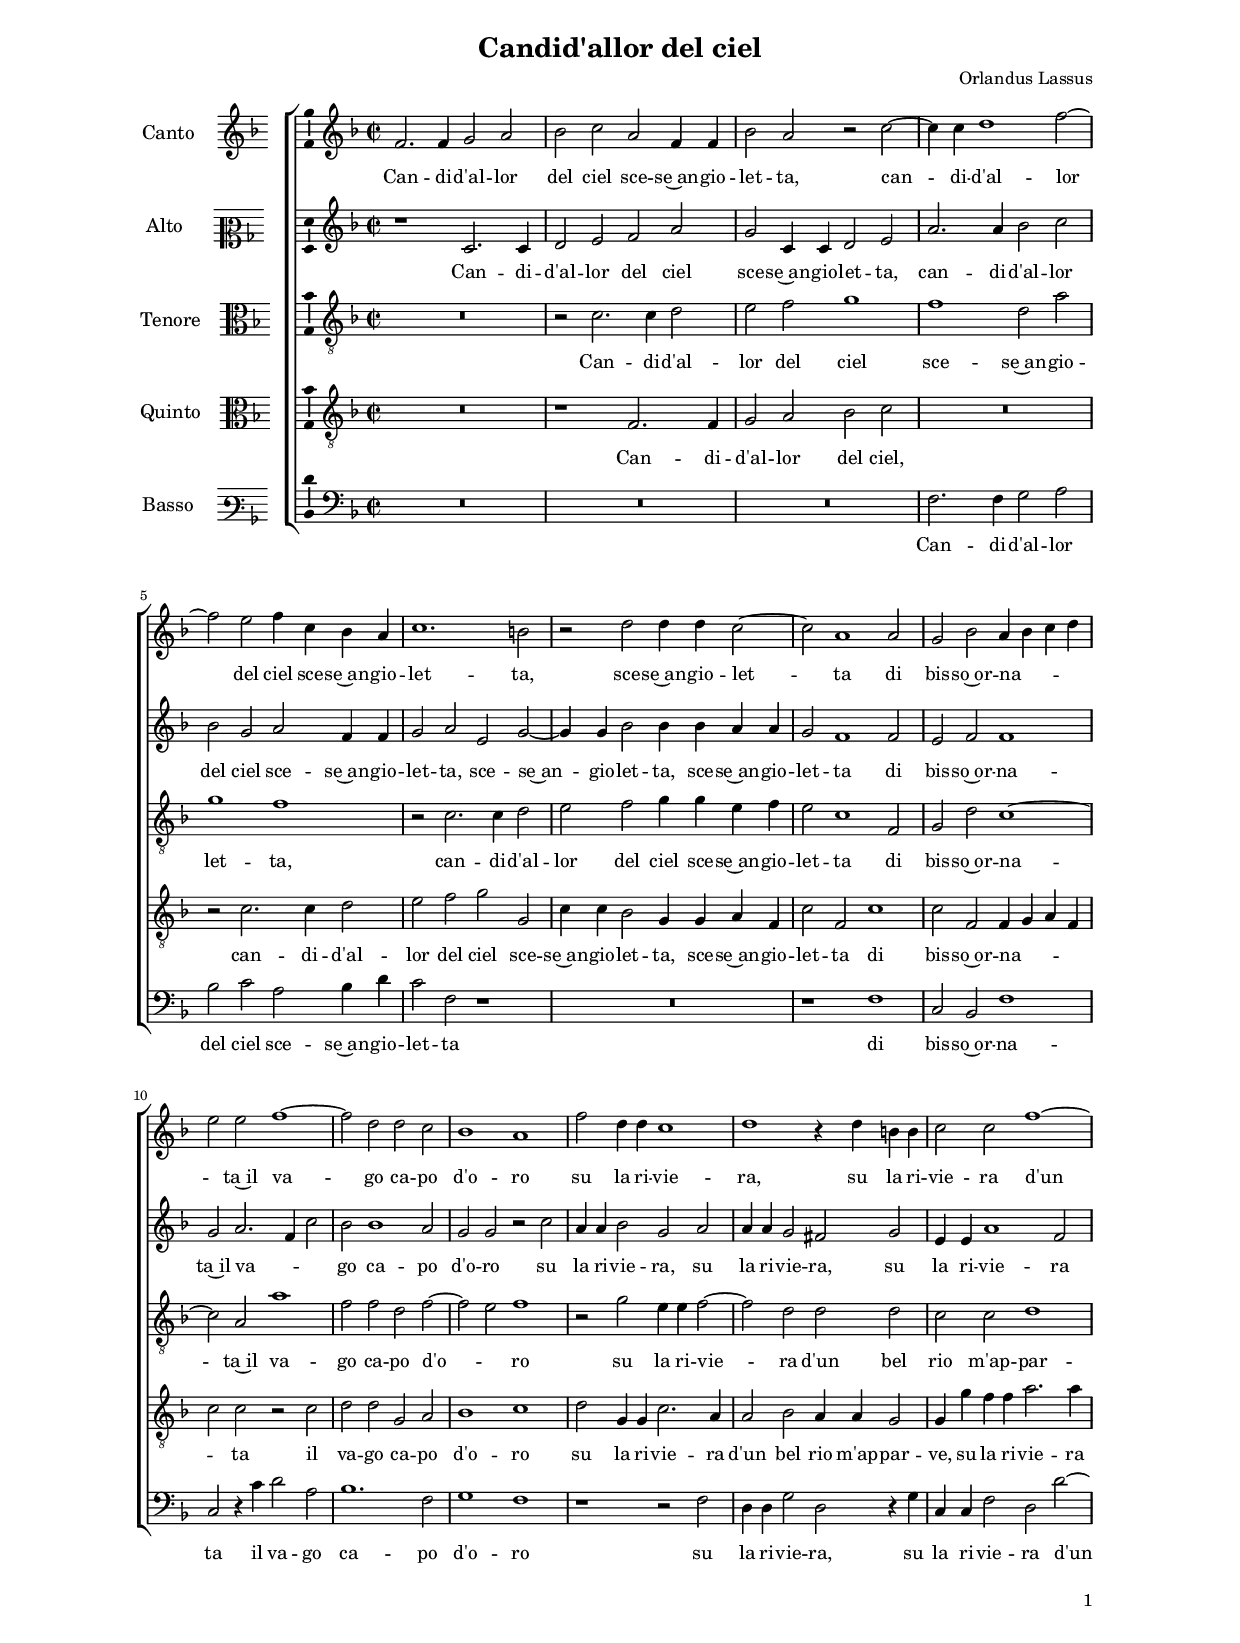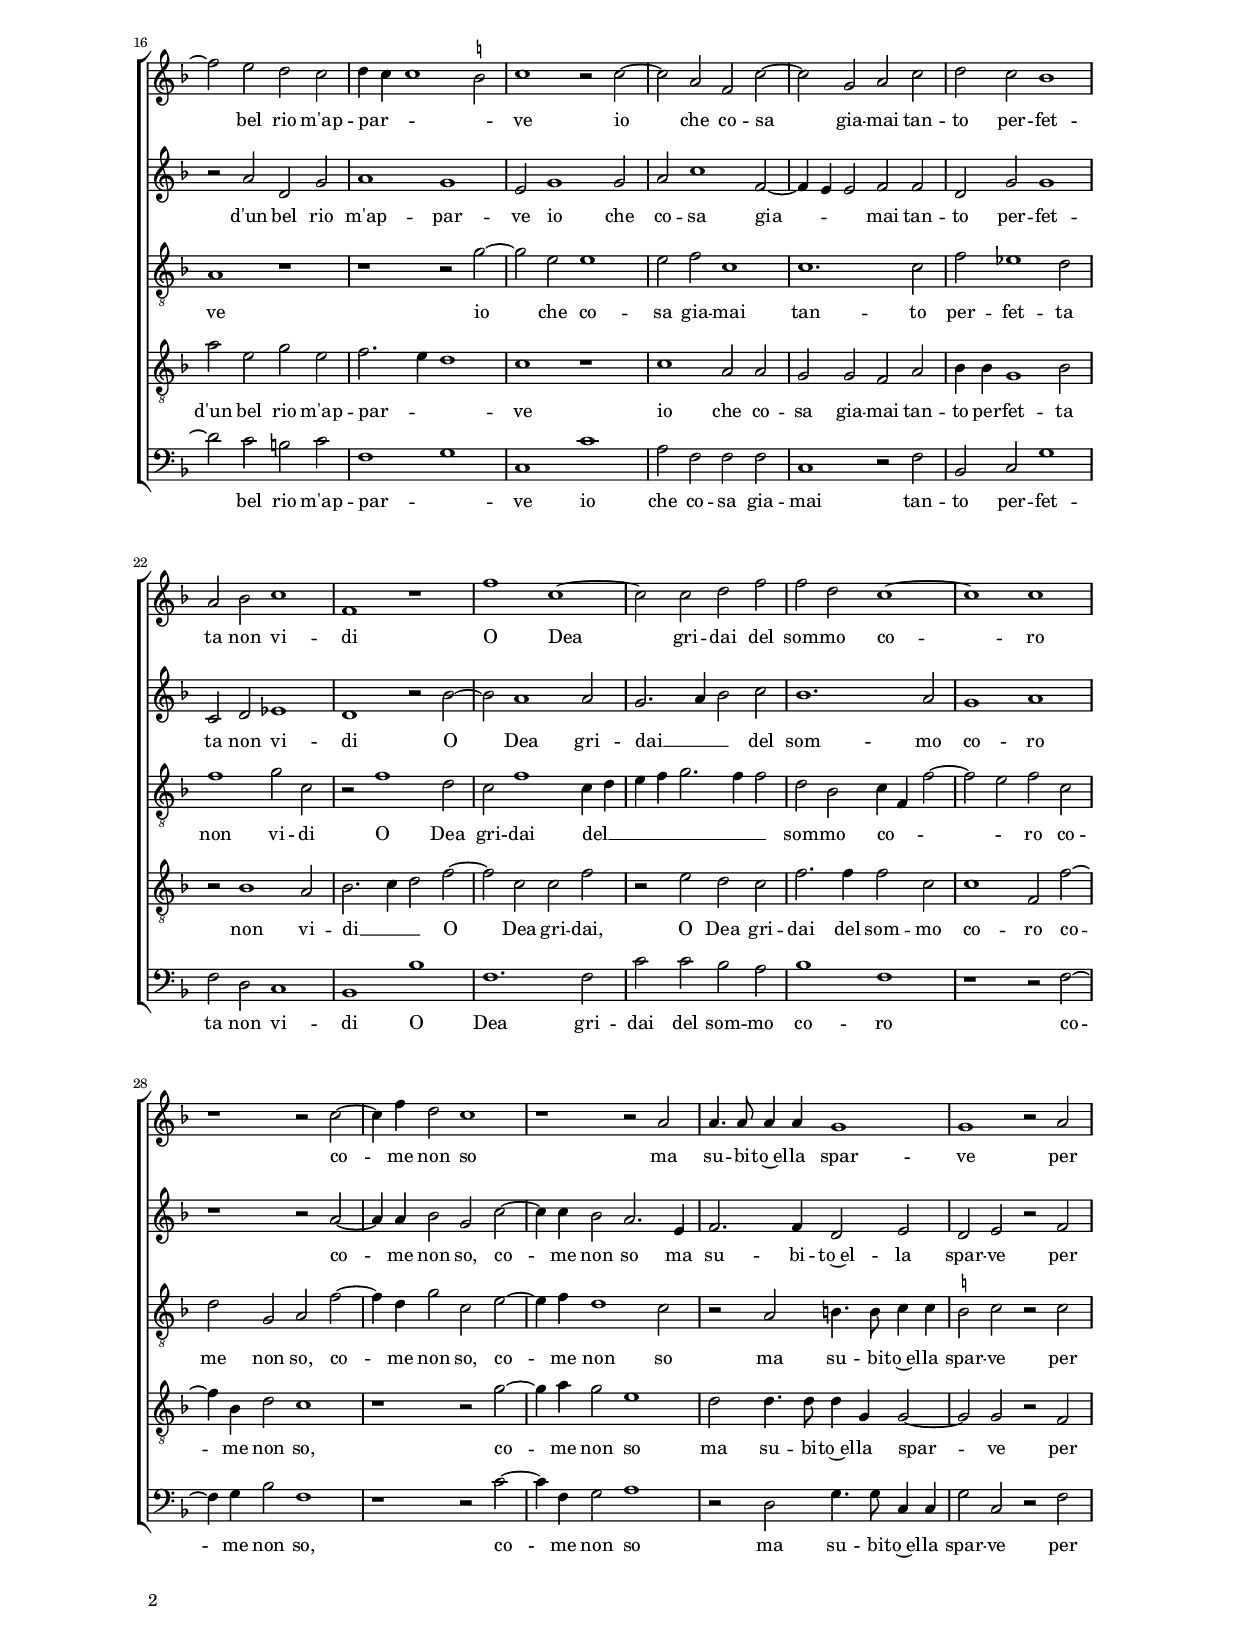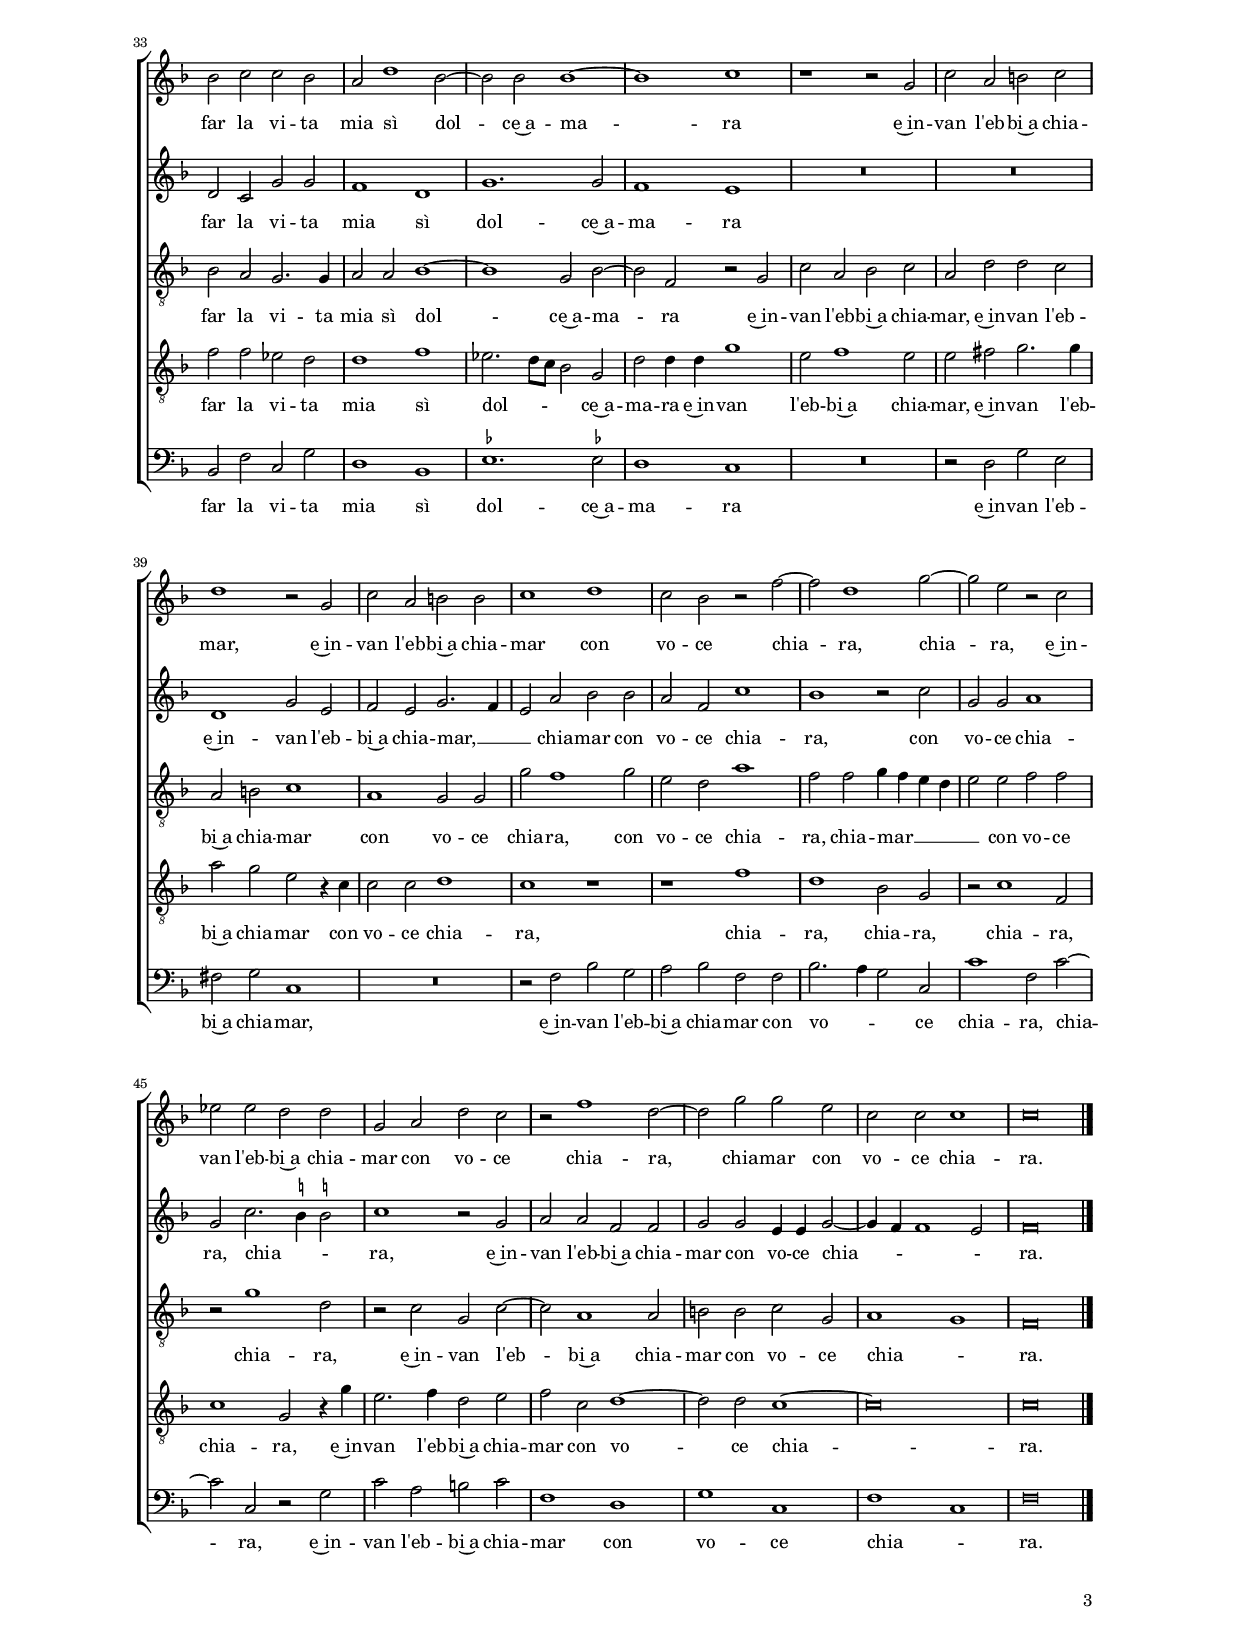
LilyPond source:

\header
{
  title="Candid'allor del ciel"
  composer="Orlandus Lassus"
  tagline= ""
}

\version "2.24.1"
\language deutsch
#(set-global-staff-size 15)
% #(set-default-paper-size "letter")
#(ly:set-option 'point-and-click #f)


\paper
	{
	top-margin = 1.8 \cm
	bottom-margin = 1.2 \cm
	left-margin = 2.5 \cm
	right-margin = 2.5 \cm
	ragged-bottom = ##f
	ragged-last-bottom = ##f
	print-page-number = ##f
	score-system-spacing = #'((basic-distance . 16) (minimum-distance . 14) (padding . 5) (strechability . 150))
	system-system-spacing = #'((basic-distance . 16) (minimum-distance . 14) (padding . 5) (strechability . 150))
	oddFooterMarkup=\markup   \fill-line { "" \fromproperty #'page:page-number-string }
	evenFooterMarkup=\markup  \fill-line { \fromproperty #'page:page-number-string "" }
	last-bottom-spacing = #'((basic-distance . 12) (minimum-distance . 7) (padding . 4))
	systems-per-page = 3
%	min-systems-per-page = 3
	markup-system-spacing.basic-distance = #12
	}

	
global = {
	\key f \major
	\time 2/2 \set Score.measureLength = #(ly:make-moment 2/1)
	\skip 1*2*50 \bar "|."
	}

	ficta = { \once \set suggestAccidentals = ##t }

	forget = #(define-music-function (music) (ly:music?) #{
		\accidentalStyle forget
		$music
		\accidentalStyle default
		#})


incipitcantus = \markup { \score {
	{
	\set Staff.instrumentName = \markup { \fontsize #1 "Canto" }
	\key f \major
	\clef violin
	s4 \bar ""
	}
	\layout  {
	raggedright = ##t
	indent = 1.6 \cm
	line-width = 2.2\cm
	\context { \Staff \remove Time_signature_engraver }
	\override Staff.Clef.Y-extent = #'(0 . 0)
	}} \hspace #1 }

      
incipitaltus = \markup { \score {
	{
	\set Staff.instrumentName = \markup { \fontsize #1 "Alto" }
	\key f \major
	\clef mezzosoprano
	s4 \bar ""
	}
	\layout  {
	raggedright = ##t
	indent = 1.6 \cm
	line-width = 2.2\cm
	\context { \Staff \remove Time_signature_engraver }
	\override Staff.Clef.Y-extent = #'(0 . 0)
	}} \hspace #1 }


incipittenor = \markup { \score {
	{
	\set Staff.instrumentName = \markup { \fontsize #1 "Tenore" }
	\key f \major
	\clef alto
	s4 \bar ""
	}
	\layout  {
	raggedright = ##t
	indent = 1.6 \cm
	line-width = 2.2\cm
	\context { \Staff \remove Time_signature_engraver }
	\override Staff.Clef.Y-extent = #'(0 . 0)
	}} \hspace #1 }
      
      
incipitquintus = \markup { \score {
	{
	\set Staff.instrumentName = \markup { \fontsize #1 "Quinto" }
	\key f \major
	\clef alto
	s4 \bar ""
	}
	\layout  {
	raggedright = ##t
	indent = 1.6 \cm
	line-width = 2.2\cm
	\context { \Staff \remove Time_signature_engraver }
	\override Staff.Clef.Y-extent = #'(0 . 0)
	}} \hspace #1 }
      
      
incipitbassus = \markup { \score {
	{
	\set Staff.instrumentName = \markup { \fontsize #1 "Basso" }
	\key f \major
	\clef varbaritone
	s4 \bar ""
	}
	\layout  {
	raggedright = ##t
	indent = 1.6 \cm
	line-width = 2.2\cm
	\context { \Staff \remove Time_signature_engraver }
	\override Staff.Clef.Y-extent = #'(0 . 0)
	}} \hspace #1 }


cantus =  \relative c''
	{
	f,2. f4 g2 a
	b2 c a f4 f
	b2 a r c~
	c4 c d1 f2~
%5
	f2 e f4 c b a |
	c1. h2
	r2 d d4 d c2~
	c2 a1 a2
	g2 b a4 b c d
%10
	e2 e f1~ |
	f2 d d c
	b1 a
	f'2 d4 d c1
	d1 r4 d h h
%15
	c2 c f1~ |
	f2 e d c
	d4 c c1 \ficta h2
	c1 r2 c~
	c2 a f c'~
%20
	c2 g a c |
	d2 c b1
	a2 b c1
	f,1 r
	f'1 c~
%25
	c2 c d f |
	f2 d c1~
	c1 c
	r1 r2 c~
	c4 f d2 c1
%30
	r1 r2 a |
	a4. a8 a4 a g1
	g1 r2 a
	b2 c c b
	a2 d1 b2~
%35
	b2 b b1~ |
	b1 c
	r1 r2 g
	c2 a h c
	d1 r2 g,
%40
	c2 a h h |
	c1 d
	c2 b r f'~
	f2 d1 g2~
	g2 e r c
%45
	es2 es d d |
	g,2 a d c
	r2 f1 d2~
	d2 g g e
	c2 c c1
%50
	c\breve |
	}


altus =  \relative c'
	{
	r1 c2. c4
	d2 e f a
	g2 c,4 c d2 e
	a2. a4 b2 c
%5
	b2 g a f4 f |
	g2 a e g~
	g4 g b2 b4 b a a
	g2 f1 f2
	e2 f f1
%10
	g2 a2. f4 c'2 |
	b2 b1 a2
	g2 g r c
	a4 a b2 g a
	a4 a g2 fis g
%15
	e4 e a1 f2 |
	r2 a d, g
	a1 g
	e2 g1 g2
	a2 c1 f,2~
%20
	f4 e e2 f f |
	d2 g g1
	c,2 d es1
	d1 r2 b'~
	b2 a1 a2
%25
	g2. a4 b2 c |
	b1. a2
	g1 a
	r1 r2 a~
	a4 a b2 g c~
%30
	c4 c b2 a2. e4 |
	f2. f4 d2 e
	d2 e r f
	d2 c g' g
	f1 d
%35
	g1. g2 |
	f1 e
	R\breve
	R\breve
	d1 g2 e
%40
	f2 e g2. f4 |
	e2 a b b
	a2 f c'1
	b1 r2 c
	g2 g a1
%45
	g2 c2. \ficta h4 \ficta h!2 |
	c1 r2 g
	a2 a f f
	g2 g e4 e g2~
	g4 f f1 e2
%50
	f\breve |
	}


tenor =  \relative c'
	{
	R\breve
	r2 c2. c4 d2
	e2 f g1
	f1 d2 a'
%5
	g1 f |
	r2 c2. c4 d2
	e2 f g4 g e f
	e2 c1 f,2
	g2 d' c1~
%10
	c2 a a'1 |
	f2 f d f~
	f2 e f1
	r2 g e4 e f2~
	f2 d d d
%15
	c2 c d1 |
	a1 r
	r1 r2 g'~
	g2 e e1
	e2 f c1
%20
	c1. c2 |
	f2 es1 d2
	f1 g2 c,
	r2 f1 d2
	c2 f1 c4 d
%25
	e4 f g2. f4 f2 |
	d2 b c4 f, f'2~
	f2 e f c
	d2 g, a f'~
	f4 d g2 c, e~
%30
	e4 f d1 c2 |
	r2 a h4. h8 c4 c
	\ficta h2 c r c
	b2 a g2. g4
	a2 a b1~
%35
	b1 g2 b~ |
	b2 f r g
	c2 a b c
	a2 d d c
	a2 h c1
%40
	a1 g2 g |
	g'2 f1 g2
	e2 d a'1
	f2 f g4 f e d
	e2 e f f
%45
	r2 g1 d2 |
	r2 c g c~
	c2 a1 a2
	h2 h c g
	a1 g
%50
	f\breve |
	}


quintus  =  \relative c'
	{
	R\breve
	r1 f,2. f4
	g2 a b c
	R\breve
%5
	r2 c2. c4 d2 |
	e2 f g g,
	c4 c b2 g4 g a f
	c'2 f, c'1
	c2 f, f4 g a f
%10
	c'2 c r c |
	d2 d g, a
	b1 c
	d2 g,4 g c2. a4
	a2 b a4 a g2
%15
	g4 g' f f a2. a4 |
	a2 e g e
	f2. e4 d1
	c1 r
	c1 a2 a
%20
	g2 g f a |
	b4 b g1 b2
	r2 b1 a2
	b2. c4 d2 f~
	f2 c c f
%25
	r2 e d c |
	f2. f4 f2 c
	c1 f,2 f'~
	f4 b, d2 c1
	r1 r2 g'~
%30
	g4 a g2 e1 |
	d2 d4. d8 d4 g, g2~
	g2 g r f
	f'2 f es d
	d1 f
%35
	es2. d8 c b2 g |
	d'2 d4 d g1
	e2 f1 e2
	e2 fis g2. g4
	a2 g e r4 c
%40
	c2 c d1 |
	c1 r
	r1 f
	d1 b2 g
	r2 c1 f,2
%45
	c'1 g2 r4 g' |
	e2. f4 d2 e
	f2 c d1~
	d2 d c1~
	c\breve
%50
	c\breve |
	}


bassus  =  \relative c
	{
	R\breve
	R\breve
	R\breve
	f2. f4 g2 a
%5
	b2 c a b4 d |
	c2 f, r1
	R\breve
	r1 f
	c2 b f'1
%10
	c2 r4 c' d2 a |
	b1. f2
	g1 f
	r1 r2 f
	d4 d g2 d r4 g
%15
	c,4 c f2 d d'~ |
	d2 c h c
	f,1 g
	c,1 c'
	a2 f f f
%20
	c1 r2 f |
	b,2 c g'1
	f2 d c1
	b1 b'
	f1. f2
%25
	c'2 c b a |
	b1 f
	r1 r2 f~
	f4 g b2 f1
	r1 r2 c'~
%30
	c4 f, g2 a1 |
	r2 d, g4. g8 c,4 c
	g'2 c, r f
	b,2 f' c g'
	d1 b
%35
	\ficta es1. \ficta es!2 |
	d1 c
	R\breve
	r2 d g e
	fis2 g c,1
%40
	R\breve |
	r2 f b g
	a2 b f f
	b2. a4 g2 c,
	c'1 f,2 c'~
%45
	c2 c, r g' |
	c2 a h c
	f,1 d
	g1 c,
	f1 c
%50
	f\breve |
	}


lyricscantus = \lyricmode {
	Can -- di -- d'al -- lor del ciel sce -- se~an -- gio -- let -- ta,
	can -- di -- d'al -- lor del ciel sce -- se~an -- gio -- let -- ta,
	sce -- se~an -- gio -- let -- ta
	di bis -- so~or -- na -- _ _ _ _ ta~il va -- go ca -- po d'o -- ro
	su la ri -- vie -- ra,
	su la ri -- vie -- ra d'un bel rio m'ap -- par -- _ _ _ ve
	io che co -- sa gia -- mai tan -- to per -- fet -- ta
	non vi -- di O Dea gri -- dai del som -- mo co -- ro
	co -- me non so ma su -- bi -- to~el -- la spar -- ve
	per far la vi -- ta mia sì dol -- ce~a -- ma -- ra
	e~in -- van l'eb -- bi~a chia -- mar,
	e~in -- van l'eb -- bi~a chia -- mar con vo -- ce chia -- ra,
	chia -- ra,
	e~in -- van l'eb -- bi~a chia -- mar con vo -- ce chia -- ra,
	chia -- mar con vo -- ce chia -- ra.
	}


lyricsaltus = \lyricmode {
	Can -- di -- d'al -- lor del ciel sce -- se~an -- gio -- let -- ta,
	can -- di -- d'al -- lor del ciel sce -- se~an -- gio -- let -- ta,
	sce -- se~an -- gio -- let -- ta,
	sce -- se~an -- gio -- let -- ta
	di bis -- so~or -- na -- ta~il va -- _ _ go ca -- po d'o -- ro
	su la ri -- vie -- ra,
	su la ri -- vie -- ra,
	su la ri -- vie -- ra d'un bel rio m'ap -- par -- ve
	io che co -- sa gia -- _ _ mai tan -- to per -- fet -- ta
	non vi -- di O Dea gri -- dai __ _ _ del som -- mo co -- ro
	co -- me non so,
	co -- me non so ma su -- bi -- to~el -- la spar -- ve
	per far la vi -- ta mia sì dol -- ce~a -- ma -- ra
	e~in -- van l'eb -- bi~a chia -- mar, __ _ _
	chia -- mar con vo -- ce chia -- ra,
	con vo -- ce chia -- ra,
	chia -- _ _ ra,
	e~in -- van l'eb -- bi~a chia -- mar con vo -- ce chia -- _ _ _ ra.
	}


lyricstenor = \lyricmode {
	Can -- di -- d'al -- lor del ciel sce -- se~an -- gio -- let -- ta,
	can -- di -- d'al -- lor del ciel sce -- se~an -- gio -- let -- ta
	di bis -- so~or -- na -- ta~il va -- go ca -- po d'o -- _ ro
	su la ri -- vie -- ra d'un bel rio m'ap -- par -- ve
	io che co -- sa gia -- mai tan -- to per -- fet -- ta
	non vi -- di O Dea gri -- dai del __ _ _ _ _ _ _ som -- mo co -- _ _ _ ro
	co -- me non so,
	co -- me non so,
	co -- me non so ma su -- bi -- to~el -- la spar -- ve
	per far la vi -- ta mia sì dol -- ce~a -- ma -- ra
	e~in -- van l'eb -- bi~a chia -- mar,
	e~in -- van l'eb -- bi~a chia -- mar con vo -- ce chia -- ra,
	con vo -- ce chia -- ra,
	chia -- mar __ _ _ _ _ con vo -- ce chia -- ra,
	e~in -- van l'eb -- bi~a chia -- mar con vo -- ce chia -- _ ra.
	}


lyricsquintus = \lyricmode {
	Can -- di -- d'al -- lor del ciel,
	can -- di -- d'al -- lor del ciel sce -- se~an -- gio -- let -- ta,
	sce -- se~an -- gio -- let -- ta
	di bis -- so~or -- na -- _ _ _ _ ta il va -- go ca -- po d'o -- ro
	su la ri -- vie -- ra d'un bel rio m'ap -- par -- ve,
	su la ri -- vie -- ra d'un bel rio m'ap -- par -- _ _ ve
	io che co -- sa gia -- mai tan -- to per -- fet -- ta
	non vi -- di __ _ _ O Dea gri -- dai,
	O Dea gri -- dai del som -- mo co -- ro
	co -- me non so,
	co -- me non so ma su -- bi -- to~el -- la spar -- ve
	per far la vi -- ta mia sì dol -- _ _ _ ce~a -- ma -- ra
	e~in -- van l'eb -- bi~a chia -- mar,
	e~in -- van l'eb -- bi~a chia -- mar con vo -- ce chia -- ra,
	chia -- ra,
	chia -- ra,
	chia -- ra,
	chia -- ra,
	e~in -- van l'eb -- bi~a chia -- mar con vo -- ce chia -- ra.
	}


lyricsbassus = \lyricmode {
	Can -- di -- d'al -- lor del ciel sce -- se~an -- gio -- let -- ta
	di bis -- so~or -- na -- ta il va -- go ca -- po d'o -- ro
	su la ri -- vie -- ra,
	su la ri -- vie -- ra d'un bel rio m'ap -- par -- _ ve
	io che co -- sa gia -- mai tan -- to per -- fet -- ta
	non vi -- di O Dea gri -- dai del som -- mo co -- ro
	co -- me non so,
	co -- me non so ma su -- bi -- to~el -- la spar -- ve
	per far la vi -- ta mia sì dol -- ce~a -- ma -- ra
	e~in -- van l'eb -- bi~a chia -- mar,
	e~in -- van l'eb -- bi~a chia -- mar con vo -- _ _ ce chia -- ra,
	chia -- ra,
	e~in -- van l'eb -- bi~a chia -- mar con vo -- ce chia -- _ ra.
	}


\score
{  
	\transpose c c {
	\new ChoirStaff \with { \override StaffGrouper.staff-staff-spacing.basic-distance = #12 }
	<<

	\new Staff << \global
	\new Voice="v1" {
		\set Staff.instrumentName=\incipitcantus
%		\set Staff.instrumentName= "S"
		\set Staff.midiInstrument = "reed organ"
		\clef violin
		\cantus }
	\new Lyrics \lyricsto "v1" {\lyricscantus }
	>>


	\new Staff << \global
	\new Voice="v2" {
		\set Staff.instrumentName=\incipitaltus
%		\set Staff.instrumentName= "A"
		\set Staff.midiInstrument = "reed organ"
		\clef violin 
		\altus}
	\new Lyrics \lyricsto "v2" {\lyricsaltus }
	>>


	\new Staff << \global
	\new Voice="v3" {
		\set Staff.instrumentName=\incipittenor
%		\set Staff.instrumentName= "T"
		\set Staff.midiInstrument = "reed organ"
		\clef "G_8"
		\tenor }
	\new Lyrics \lyricsto "v3" {\lyricstenor }
	>>


	\new Staff << \global
	\new Voice="v5" {
		\set Staff.instrumentName=\incipitquintus
%		\set Staff.instrumentName= "Q"
		\set Staff.midiInstrument = "reed organ"
		\clef "G_8"
		\quintus}
	\new Lyrics \lyricsto "v5" {\lyricsquintus }
	>>


	\new Staff << \global
	\new Voice="v4" {
		\set Staff.instrumentName=\incipitbassus
%		\set Staff.instrumentName= "B"
		\set Staff.midiInstrument = "reed organ"
		\clef bass 
		\bassus }
	\new Lyrics \lyricsto "v4" {\lyricsbassus}
	>>

	>>
	} % transpose

	\layout
	{
	indent = 2.5\cm
	\context { \Lyrics \override VerticalAxisGroup.nonstaff-relatedstaff-spacing.padding = #1.4 }
%	\context { \Lyrics \override LyricText.font-size = #1 }
	\context { \Staff \override TimeSignature.break-visibility = #end-of-line-invisible }
	\context { \Staff \consists Ambitus_engraver }
	\context { \Score \override BarNumber.padding = #2 }
	\context { \Voice \override NoteHead.style = #'baroque }
	}

\midi
	{
	\tempo 2 = 90
	}

}


% EOF
